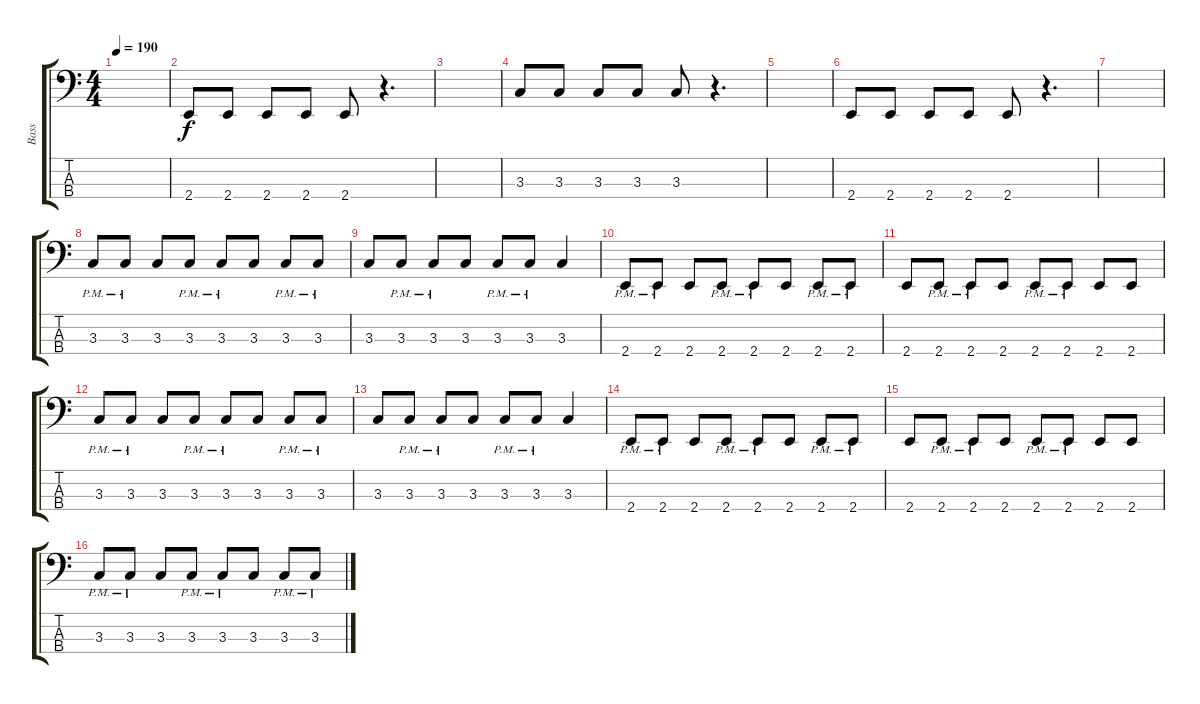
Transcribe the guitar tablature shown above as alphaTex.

\track ("Bass" "Bass") {instrument electricbassfinger}
\staff {score tabs}
\tuning (G2 D2 A1 D1) {hide}
\ts (4 4)
\tempo 190
\clef f4
\ks c
|
2.4.8 2.4.8 2.4.8 2.4.8 2.4.8 r.4{d} |
|
3.3.8 3.3.8 3.3.8 3.3.8 3.3.8 r.4{d} |
|
2.4.8 2.4.8 2.4.8 2.4.8 2.4.8 r.4{d} |
|
3.3{pm}.8 3.3{pm}.8 3.3.8 3.3{pm}.8 3.3{pm}.8 3.3.8 3.3{pm}.8 3.3{pm}.8 |
3.3.8 3.3{pm}.8 3.3{pm}.8 3.3.8 3.3{pm}.8 3.3{pm}.8 3.3.4 |
2.4{pm}.8 2.4{pm}.8 2.4.8 2.4{pm}.8 2.4{pm}.8 2.4.8 2.4{pm}.8 2.4{pm}.8 |
2.4.8 2.4{pm}.8 2.4{pm}.8 2.4.8 2.4{pm}.8 2.4{pm}.8 2.4.8 2.4.8 |
3.3{pm}.8 3.3{pm}.8 3.3.8 3.3{pm}.8 3.3{pm}.8 3.3.8 3.3{pm}.8 3.3{pm}.8 |
3.3.8 3.3{pm}.8 3.3{pm}.8 3.3.8 3.3{pm}.8 3.3{pm}.8 3.3.4 |
2.4{pm}.8 2.4{pm}.8 2.4.8 2.4{pm}.8 2.4{pm}.8 2.4.8 2.4{pm}.8 2.4{pm}.8 |
2.4.8 2.4{pm}.8 2.4{pm}.8 2.4.8 2.4{pm}.8 2.4{pm}.8 2.4.8 2.4.8 |
3.3{pm}.8 3.3{pm}.8 3.3.8 3.3{pm}.8 3.3{pm}.8 3.3.8 3.3{pm}.8 3.3{pm}.8
